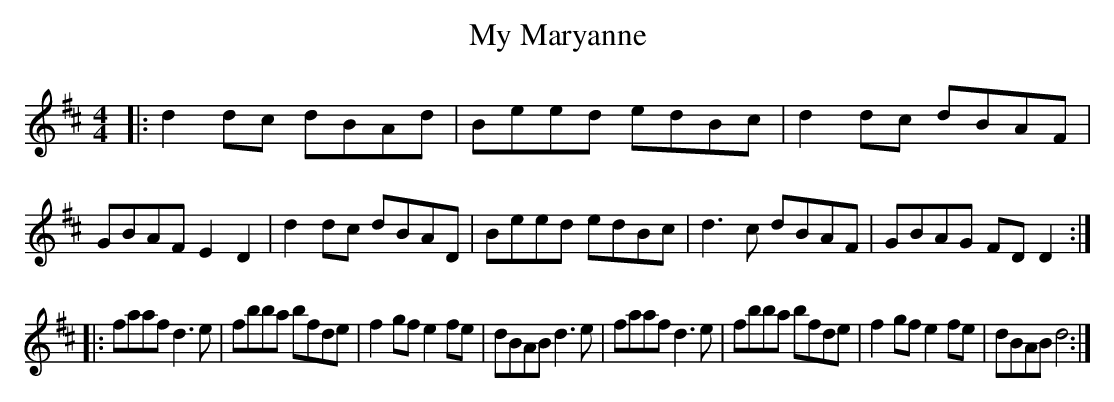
X:1
T: My Maryanne
M: 4/4
L:1/8
K: D
|: d2dc dBAd | Beed edBc | d2dc dBAF | GBAF E2D2 | d2dc dBAD | Beed edBc | d3c  dBAF | GBAG FDD2 :|
|: faaf d3e  | fbba bfde | f2gf e2fe | dBAB d3e  | faaf d3e  | fbba bfde | f2gf e2fe | dBAB d4   :|
